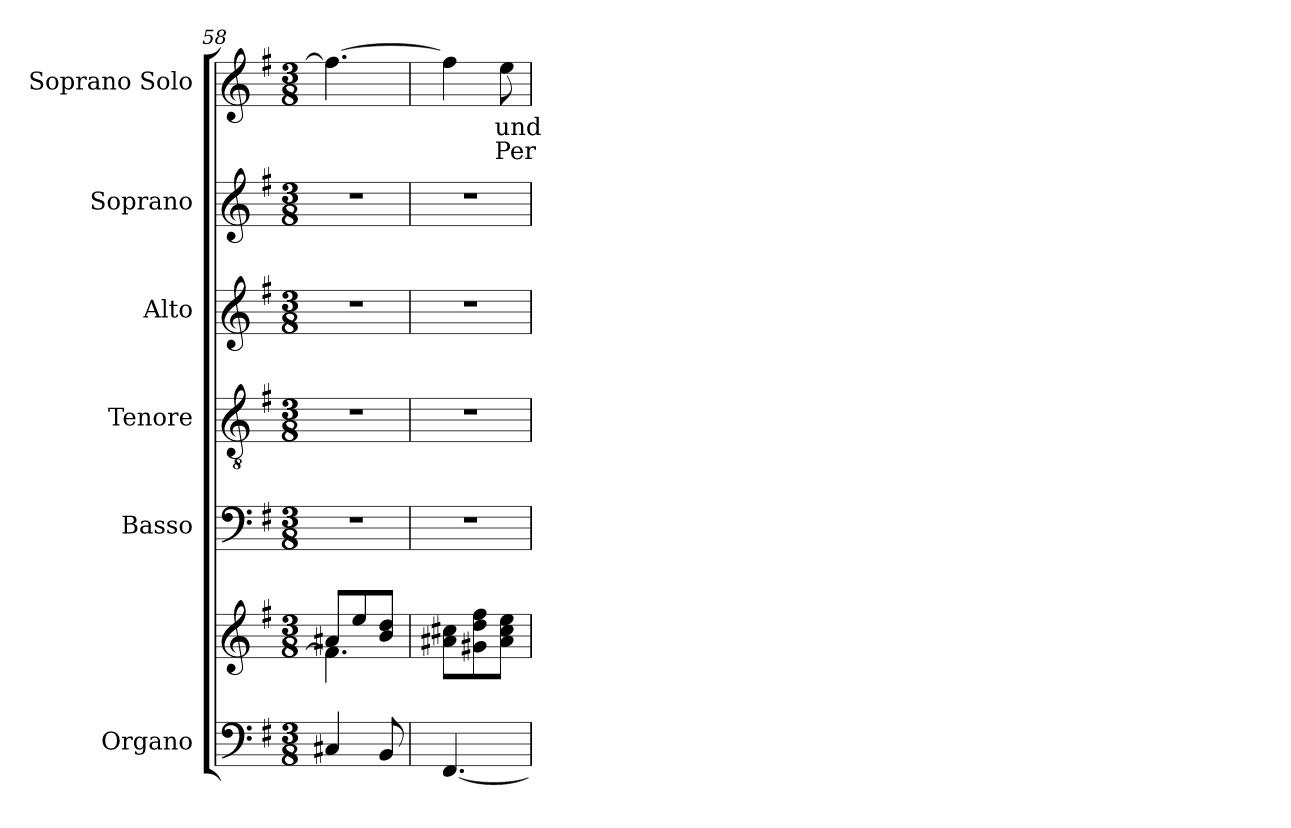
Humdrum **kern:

**kern	**kern	**kern	**kern	**kern	**kern	**kern	**text	**text
*part6	*part6	*part5	*part4	*part3	*part2	*part1	*part1	*part1
*staff7	*staff6	*staff5	*staff4	*staff3	*staff2	*staff1	*staff1	*staff1
*I"Organo	*	*I"Basso	*I"Tenore	*I"Alto	*I"Soprano	*I"Soprano Solo	*	*
*clefF4	*clefG2	*clefF4	*clefGv2	*clefG2	*clefG2	*clefG2	*	*
*k[f#]	*k[f#]	*k[f#]	*k[f#]	*k[f#]	*k[f#]	*k[f#]	*	*
*M3/8	*M3/8	*M3/8	*M3/8	*M3/8	*M3/8	*M3/8	*	*
=58	=58	=58	=58	=58	=58	=58	=58	=58
*	*^	*	*	*	*	*	*	*
4C#X/	8a#X/L	4.f#\]	4.r	4.r	4.r	4.r	4.ff#\_	.	.
.	8ee/	.	.	.	.	.	.	.	.
8BB/	8b/ 8dd/J	.	.	.	.	.	.	.	.
*	*v	*v	*	*	*	*	*	*	*
=59	=59	=59	=59	=59	=59	=59	=59	=59
[4.FF#/	8a#X\ 8cc#X\L	4.r	4.r	4.r	4.r	4ff#\]	.	.
.	8g#X\ 8dd\ 8ff#\	.	.	.	.	.	.	.
!	!	!	!	!	!	!	!LO:LY:b	!LO:LY:b
.	8a#\ 8cc#\ 8ee\J	.	.	.	.	8ee\	und	Per-
=	=	=	=	=	=	=	=	=
*-	*-	*-	*-	*-	*-	*-	*-	*-
